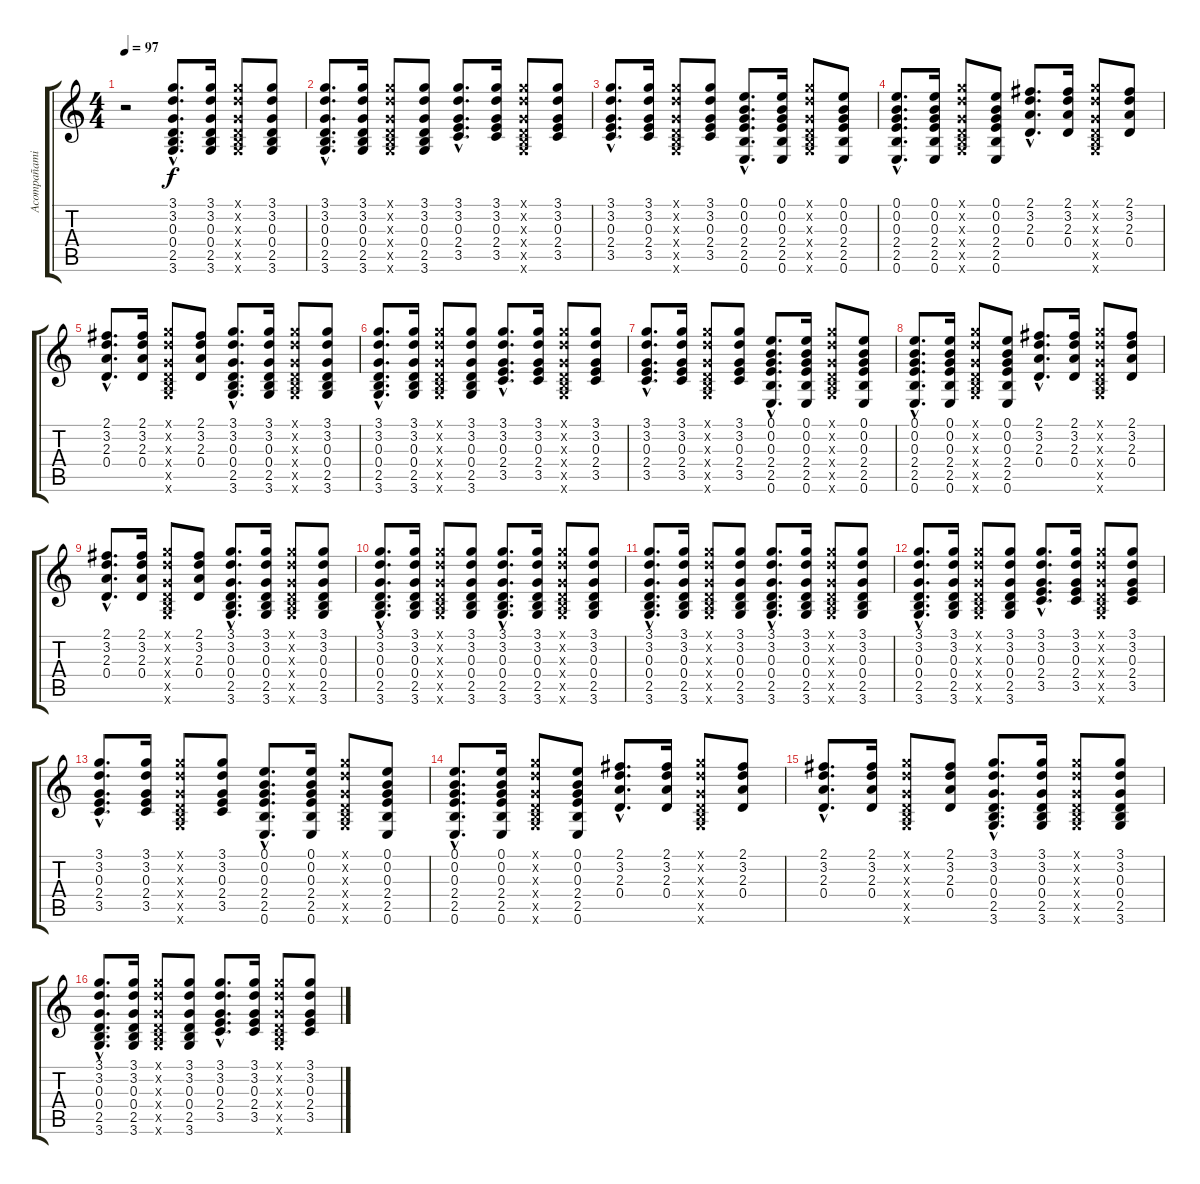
\track ("Acompañamiento" "Acompañami") {instrument acousticguitarnylon}
\staff {score tabs}
\tuning (E4 B3 G3 D3 A2 E2) {hide}
\ts (4 4)
\tempo 97
\clef g2
\ks c
r.2{dy f instrument acousticguitarnylon} (3.1{hac} 3.2{hac} 0.3{hac} 0.4{hac} 2.5{hac} 3.6{hac}).8{d} (3.1 3.2 0.3 0.4 2.5 3.6).16 (3.1{x} 3.2{x} 0.3{x} 0.4{x} 2.5{x} 3.6{x}).8 (3.1 3.2 0.3 0.4 2.5 3.6).8 |
(3.1{hac} 3.2{hac} 0.3{hac} 0.4{hac} 2.5{hac} 3.6{hac}).8{d} (3.1 3.2 0.3 0.4 2.5 3.6).16 (3.1{x} 3.2{x} 0.3{x} 0.4{x} 2.5{x} 3.6{x}).8 (3.1 3.2 0.3 0.4 2.5 3.6).8 (3.1{hac} 3.2{hac} 0.3{hac} 2.4{hac} 3.5{hac}).8{d} (3.1 3.2 0.3 2.4 3.5).16 (3.1{x} 3.2{x} 0.3{x} 0.4{x} 2.5{x} 3.6{x}).8 (3.1 3.2 0.3 2.4 3.5).8 |
(3.1{hac} 3.2{hac} 0.3{hac} 2.4{hac} 3.5{hac}).8{d} (3.1 3.2 0.3 2.4 3.5).16 (3.1{x} 3.2{x} 0.3{x} 0.4{x} 2.5{x} 3.6{x}).8 (3.1 3.2 0.3 2.4 3.5).8 (0.1{hac} 0.2{hac} 0.3{hac} 2.4{hac} 2.5{hac} 0.6{hac}).8{d} (0.1 0.2 0.3 2.4 2.5 0.6).16 (3.1{x} 3.2{x} 0.3{x} 0.4{x} 2.5{x} 3.6{x}).8 (0.1 0.2 0.3 2.4 2.5 0.6).8 |
(0.1{hac} 0.2{hac} 0.3{hac} 2.4{hac} 2.5{hac} 0.6{hac}).8{d} (0.1 0.2 0.3 2.4 2.5 0.6).16 (3.1{x} 3.2{x} 0.3{x} 0.4{x} 2.5{x} 3.6{x}).8 (0.1 0.2 0.3 2.4 2.5 0.6).8 (2.1{hac} 3.2{hac} 2.3{hac} 0.4{hac}).8{d} (2.1 3.2 2.3 0.4).16 (3.1{x} 3.2{x} 0.3{x} 0.4{x} 2.5{x} 3.6{x}).8 (2.1 3.2 2.3 0.4).8 |
(2.1{hac} 3.2{hac} 2.3{hac} 0.4{hac}).8{d} (2.1 3.2 2.3 0.4).16 (3.1{x} 3.2{x} 0.3{x} 0.4{x} 2.5{x} 3.6{x}).8 (2.1 3.2 2.3 0.4).8 (3.1{hac} 3.2{hac} 0.3{hac} 0.4{hac} 2.5{hac} 3.6{hac}).8{d} (3.1 3.2 0.3 0.4 2.5 3.6).16 (3.1{x} 3.2{x} 0.3{x} 0.4{x} 2.5{x} 3.6{x}).8 (3.1 3.2 0.3 0.4 2.5 3.6).8 |
(3.1{hac} 3.2{hac} 0.3{hac} 0.4{hac} 2.5{hac} 3.6{hac}).8{d} (3.1 3.2 0.3 0.4 2.5 3.6).16 (3.1{x} 3.2{x} 0.3{x} 0.4{x} 2.5{x} 3.6{x}).8 (3.1 3.2 0.3 0.4 2.5 3.6).8 (3.1{hac} 3.2{hac} 0.3{hac} 2.4{hac} 3.5{hac}).8{d} (3.1 3.2 0.3 2.4 3.5).16 (3.1{x} 3.2{x} 0.3{x} 0.4{x} 2.5{x} 3.6{x}).8 (3.1 3.2 0.3 2.4 3.5).8 |
(3.1{hac} 3.2{hac} 0.3{hac} 2.4{hac} 3.5{hac}).8{d} (3.1 3.2 0.3 2.4 3.5).16 (3.1{x} 3.2{x} 0.3{x} 0.4{x} 2.5{x} 3.6{x}).8 (3.1 3.2 0.3 2.4 3.5).8 (0.1{hac} 0.2{hac} 0.3{hac} 2.4{hac} 2.5{hac} 0.6{hac}).8{d} (0.1 0.2 0.3 2.4 2.5 0.6).16 (3.1{x} 3.2{x} 0.3{x} 0.4{x} 2.5{x} 3.6{x}).8 (0.1 0.2 0.3 2.4 2.5 0.6).8 |
(0.1{hac} 0.2{hac} 0.3{hac} 2.4{hac} 2.5{hac} 0.6{hac}).8{d} (0.1 0.2 0.3 2.4 2.5 0.6).16 (3.1{x} 3.2{x} 0.3{x} 0.4{x} 2.5{x} 3.6{x}).8 (0.1 0.2 0.3 2.4 2.5 0.6).8 (2.1{hac} 3.2{hac} 2.3{hac} 0.4{hac}).8{d} (2.1 3.2 2.3 0.4).16 (3.1{x} 3.2{x} 0.3{x} 0.4{x} 2.5{x} 3.6{x}).8 (2.1 3.2 2.3 0.4).8 |
(2.1{hac} 3.2{hac} 2.3{hac} 0.4{hac}).8{d} (2.1 3.2 2.3 0.4).16 (3.1{x} 3.2{x} 0.3{x} 0.4{x} 2.5{x} 3.6{x}).8 (2.1 3.2 2.3 0.4).8 (3.1{hac} 3.2{hac} 0.3{hac} 0.4{hac} 2.5{hac} 3.6{hac}).8{d} (3.1 3.2 0.3 0.4 2.5 3.6).16 (3.1{x} 3.2{x} 0.3{x} 0.4{x} 2.5{x} 3.6{x}).8 (3.1 3.2 0.3 0.4 2.5 3.6).8 |
(3.1{hac} 3.2{hac} 0.3{hac} 0.4{hac} 2.5{hac} 3.6{hac}).8{d} (3.1 3.2 0.3 0.4 2.5 3.6).16 (3.1{x} 3.2{x} 0.3{x} 0.4{x} 2.5{x} 3.6{x}).8 (3.1 3.2 0.3 0.4 2.5 3.6).8 (3.1{hac} 3.2{hac} 0.3{hac} 0.4{hac} 2.5{hac} 3.6{hac}).8{d} (3.1 3.2 0.3 0.4 2.5 3.6).16 (3.1{x} 3.2{x} 0.3{x} 0.4{x} 2.5{x} 3.6{x}).8 (3.1 3.2 0.3 0.4 2.5 3.6).8 |
(3.1{hac} 3.2{hac} 0.3{hac} 0.4{hac} 2.5{hac} 3.6{hac}).8{d} (3.1 3.2 0.3 0.4 2.5 3.6).16 (3.1{x} 3.2{x} 0.3{x} 0.4{x} 2.5{x} 3.6{x}).8 (3.1 3.2 0.3 0.4 2.5 3.6).8 (3.1{hac} 3.2{hac} 0.3{hac} 0.4{hac} 2.5{hac} 3.6{hac}).8{d} (3.1 3.2 0.3 0.4 2.5 3.6).16 (3.1{x} 3.2{x} 0.3{x} 0.4{x} 2.5{x} 3.6{x}).8 (3.1 3.2 0.3 0.4 2.5 3.6).8 |
(3.1{hac} 3.2{hac} 0.3{hac} 0.4{hac} 2.5{hac} 3.6{hac}).8{d} (3.1 3.2 0.3 0.4 2.5 3.6).16 (3.1{x} 3.2{x} 0.3{x} 0.4{x} 2.5{x} 3.6{x}).8 (3.1 3.2 0.3 0.4 2.5 3.6).8 (3.1{hac} 3.2{hac} 0.3{hac} 2.4{hac} 3.5{hac}).8{d} (3.1 3.2 0.3 2.4 3.5).16 (3.1{x} 3.2{x} 0.3{x} 0.4{x} 2.5{x} 3.6{x}).8 (3.1 3.2 0.3 2.4 3.5).8 |
(3.1{hac} 3.2{hac} 0.3{hac} 2.4{hac} 3.5{hac}).8{d} (3.1 3.2 0.3 2.4 3.5).16 (3.1{x} 3.2{x} 0.3{x} 0.4{x} 2.5{x} 3.6{x}).8 (3.1 3.2 0.3 2.4 3.5).8 (0.1{hac} 0.2{hac} 0.3{hac} 2.4{hac} 2.5{hac} 0.6{hac}).8{d} (0.1 0.2 0.3 2.4 2.5 0.6).16 (3.1{x} 3.2{x} 0.3{x} 0.4{x} 2.5{x} 3.6{x}).8 (0.1 0.2 0.3 2.4 2.5 0.6).8 |
(0.1{hac} 0.2{hac} 0.3{hac} 2.4{hac} 2.5{hac} 0.6{hac}).8{d} (0.1 0.2 0.3 2.4 2.5 0.6).16 (3.1{x} 3.2{x} 0.3{x} 0.4{x} 2.5{x} 3.6{x}).8 (0.1 0.2 0.3 2.4 2.5 0.6).8 (2.1{hac} 3.2{hac} 2.3{hac} 0.4{hac}).8{d} (2.1 3.2 2.3 0.4).16 (3.1{x} 3.2{x} 0.3{x} 0.4{x} 2.5{x} 3.6{x}).8 (2.1 3.2 2.3 0.4).8 |
(2.1{hac} 3.2{hac} 2.3{hac} 0.4{hac}).8{d} (2.1 3.2 2.3 0.4).16 (3.1{x} 3.2{x} 0.3{x} 0.4{x} 2.5{x} 3.6{x}).8 (2.1 3.2 2.3 0.4).8 (3.1{hac} 3.2{hac} 0.3{hac} 0.4{hac} 2.5{hac} 3.6{hac}).8{d} (3.1 3.2 0.3 0.4 2.5 3.6).16 (3.1{x} 3.2{x} 0.3{x} 0.4{x} 2.5{x} 3.6{x}).8 (3.1 3.2 0.3 0.4 2.5 3.6).8 |
(3.1{hac} 3.2{hac} 0.3{hac} 0.4{hac} 2.5{hac} 3.6{hac}).8{d} (3.1 3.2 0.3 0.4 2.5 3.6).16 (3.1{x} 3.2{x} 0.3{x} 0.4{x} 2.5{x} 3.6{x}).8 (3.1 3.2 0.3 0.4 2.5 3.6).8 (3.1{hac} 3.2{hac} 0.3{hac} 2.4{hac} 3.5{hac}).8{d} (3.1 3.2 0.3 2.4 3.5).16 (3.1{x} 3.2{x} 0.3{x} 0.4{x} 2.5{x} 3.6{x}).8 (3.1 3.2 0.3 2.4 3.5).8
